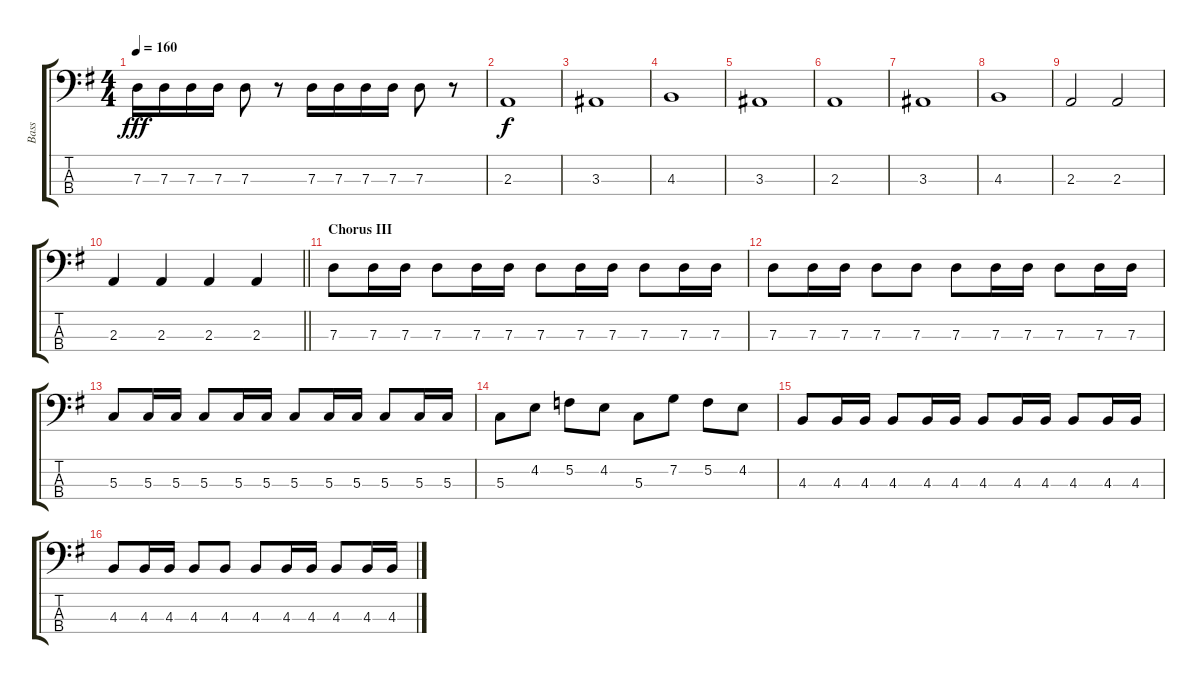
\track ("Bass" "Bass") {instrument electricbassfinger}
\staff {score tabs}
\tuning (F2 C2 G1 D1) {hide}
\ts (4 4)
\tempo 160
\clef f4
\ks g
7.3.16{dy fff} 7.3.16 7.3.16 7.3.16 7.3.8 r.8 7.3.16 7.3.16 7.3.16 7.3.16 7.3.8 r.8 |
2.3.1{dy f} |
3.3.1 |
4.3.1 |
3.3.1 |
2.3.1 |
3.3.1 |
4.3.1 |
2.3.2{volume 13} 2.3.2 |
\barLineRight lightlight
2.3.4 2.3.4 2.3.4 2.3.4 |
\section ("" "Chorus III")
7.3.8 7.3.16 7.3.16 7.3.8 7.3.16 7.3.16 7.3.8 7.3.16 7.3.16 7.3.8 7.3.16 7.3.16 |
7.3.8 7.3.16 7.3.16 7.3.8 7.3.8 7.3.8 7.3.16 7.3.16 7.3.8 7.3.16 7.3.16 |
5.3.8 5.3.16 5.3.16 5.3.8 5.3.16 5.3.16 5.3.8 5.3.16 5.3.16 5.3.8 5.3.16 5.3.16 |
5.3.8 4.2.8 5.2.8 4.2.8 5.3.8 7.2.8 5.2.8 4.2.8 |
4.3.8 4.3.16 4.3.16 4.3.8 4.3.16 4.3.16 4.3.8 4.3.16 4.3.16 4.3.8 4.3.16 4.3.16 |
4.3.8 4.3.16 4.3.16 4.3.8 4.3.8 4.3.8 4.3.16 4.3.16 4.3.8 4.3.16 4.3.16
